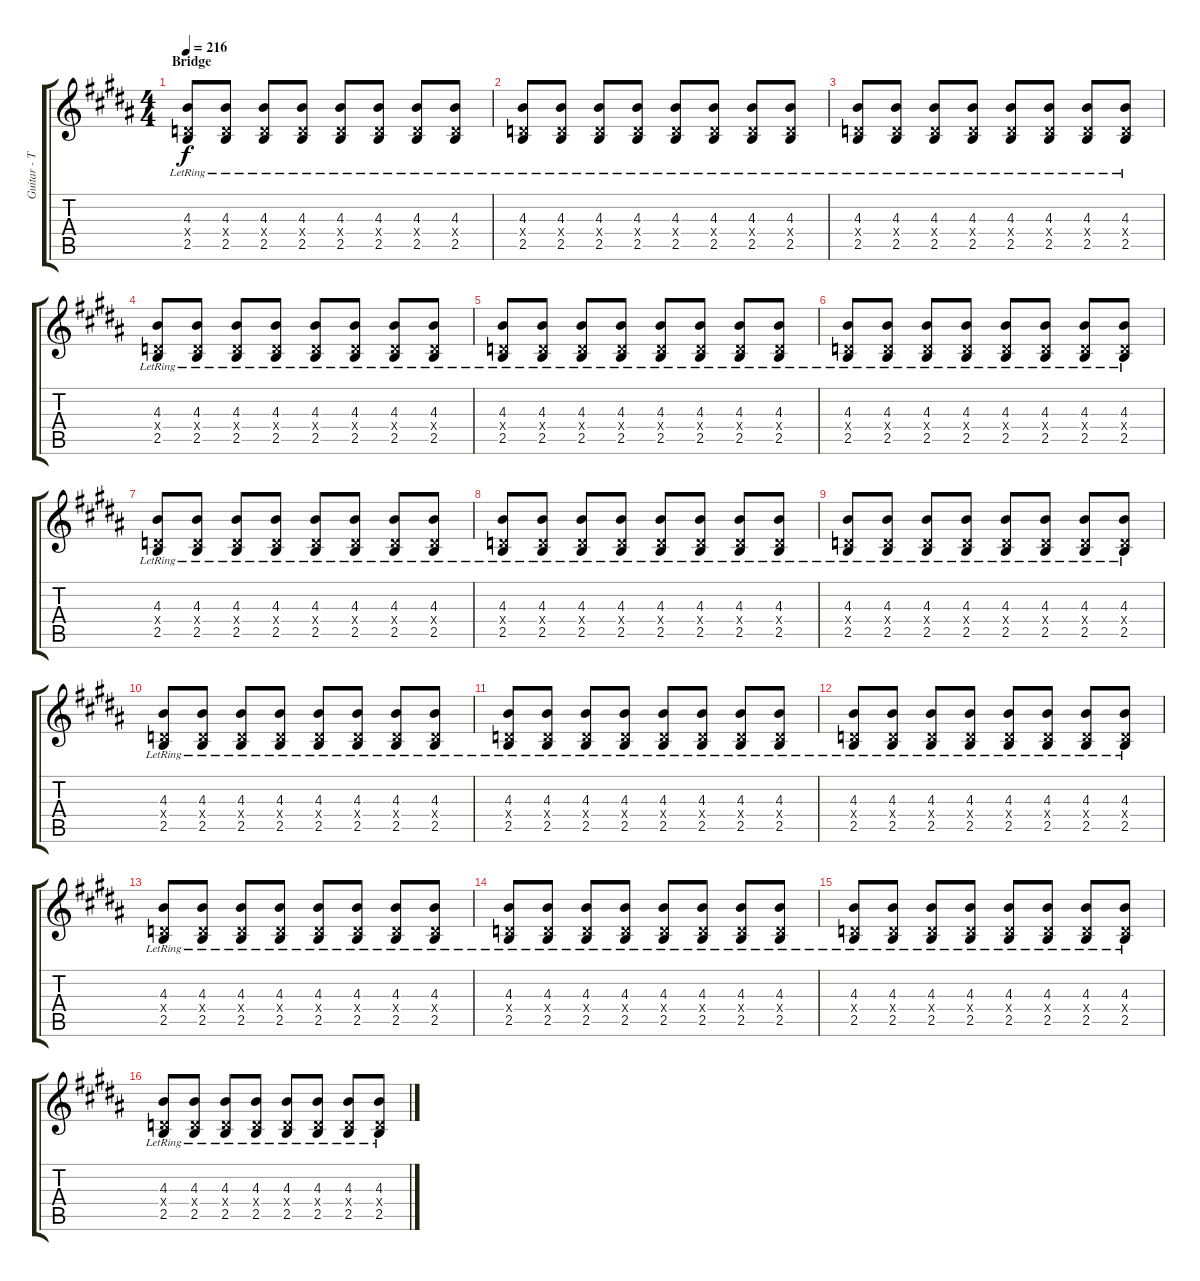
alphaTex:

\track ("Guitar - Tom DeLonge" "Guitar - T") {instrument overdrivenguitar}
\staff {score tabs}
\tuning (E4 B3 G3 D3 A2 E2) {hide}
\ts (4 4)
\section ("" "Bridge")
\tempo 216
\clef g2
\ks b
(4.3{lr} 0.4{x} 2.5{lr}).8{dy f} (4.3{lr} 0.4{x} 2.5{lr}).8 (4.3{lr} 0.4{x} 2.5{lr}).8 (4.3{lr} 0.4{x} 2.5{lr}).8 (4.3{lr} 0.4{x} 2.5{lr}).8 (4.3{lr} 0.4{x} 2.5{lr}).8 (4.3{lr} 0.4{x} 2.5{lr}).8 (4.3{lr} 0.4{x} 2.5{lr}).8 |
(4.3{lr} 0.4{x} 2.5{lr}).8 (4.3{lr} 0.4{x} 2.5{lr}).8 (4.3{lr} 0.4{x} 2.5{lr}).8 (4.3{lr} 0.4{x} 2.5{lr}).8 (4.3{lr} 0.4{x} 2.5{lr}).8 (4.3{lr} 0.4{x} 2.5{lr}).8 (4.3{lr} 0.4{x} 2.5{lr}).8 (4.3{lr} 0.4{x} 2.5{lr}).8 |
(4.3{lr} 0.4{x} 2.5{lr}).8 (4.3{lr} 0.4{x} 2.5{lr}).8 (4.3{lr} 0.4{x} 2.5{lr}).8 (4.3{lr} 0.4{x} 2.5{lr}).8 (4.3{lr} 0.4{x} 2.5{lr}).8 (4.3{lr} 0.4{x} 2.5{lr}).8 (4.3{lr} 0.4{x} 2.5{lr}).8 (4.3{lr} 0.4{x} 2.5{lr}).8 |
(4.3{lr} 0.4{x} 2.5{lr}).8 (4.3{lr} 0.4{x} 2.5{lr}).8 (4.3{lr} 0.4{x} 2.5{lr}).8 (4.3{lr} 0.4{x} 2.5{lr}).8 (4.3{lr} 0.4{x} 2.5{lr}).8 (4.3{lr} 0.4{x} 2.5{lr}).8 (4.3{lr} 0.4{x} 2.5{lr}).8 (4.3{lr} 0.4{x} 2.5{lr}).8 |
(4.3{lr} 0.4{x} 2.5{lr}).8 (4.3{lr} 0.4{x} 2.5{lr}).8 (4.3{lr} 0.4{x} 2.5{lr}).8 (4.3{lr} 0.4{x} 2.5{lr}).8 (4.3{lr} 0.4{x} 2.5{lr}).8 (4.3{lr} 0.4{x} 2.5{lr}).8 (4.3{lr} 0.4{x} 2.5{lr}).8 (4.3{lr} 0.4{x} 2.5{lr}).8 |
(4.3{lr} 0.4{x} 2.5{lr}).8 (4.3{lr} 0.4{x} 2.5{lr}).8 (4.3{lr} 0.4{x} 2.5{lr}).8 (4.3{lr} 0.4{x} 2.5{lr}).8 (4.3{lr} 0.4{x} 2.5{lr}).8 (4.3{lr} 0.4{x} 2.5{lr}).8 (4.3{lr} 0.4{x} 2.5{lr}).8 (4.3{lr} 0.4{x} 2.5{lr}).8 |
(4.3{lr} 0.4{x} 2.5{lr}).8 (4.3{lr} 0.4{x} 2.5{lr}).8 (4.3{lr} 0.4{x} 2.5{lr}).8 (4.3{lr} 0.4{x} 2.5{lr}).8 (4.3{lr} 0.4{x} 2.5{lr}).8 (4.3{lr} 0.4{x} 2.5{lr}).8 (4.3{lr} 0.4{x} 2.5{lr}).8 (4.3{lr} 0.4{x} 2.5{lr}).8 |
(4.3{lr} 0.4{x} 2.5{lr}).8 (4.3{lr} 0.4{x} 2.5{lr}).8 (4.3{lr} 0.4{x} 2.5{lr}).8 (4.3{lr} 0.4{x} 2.5{lr}).8 (4.3{lr} 0.4{x} 2.5{lr}).8 (4.3{lr} 0.4{x} 2.5{lr}).8 (4.3{lr} 0.4{x} 2.5{lr}).8 (4.3{lr} 0.4{x} 2.5{lr}).8 |
(4.3{lr} 0.4{x} 2.5{lr}).8{volume 13} (4.3{lr} 0.4{x} 2.5{lr}).8 (4.3{lr} 0.4{x} 2.5{lr}).8 (4.3{lr} 0.4{x} 2.5{lr}).8 (4.3{lr} 0.4{x} 2.5{lr}).8 (4.3{lr} 0.4{x} 2.5{lr}).8 (4.3{lr} 0.4{x} 2.5{lr}).8 (4.3{lr} 0.4{x} 2.5{lr}).8 |
(4.3{lr} 0.4{x} 2.5{lr}).8 (4.3{lr} 0.4{x} 2.5{lr}).8 (4.3{lr} 0.4{x} 2.5{lr}).8 (4.3{lr} 0.4{x} 2.5{lr}).8 (4.3{lr} 0.4{x} 2.5{lr}).8 (4.3{lr} 0.4{x} 2.5{lr}).8 (4.3{lr} 0.4{x} 2.5{lr}).8 (4.3{lr} 0.4{x} 2.5{lr}).8 |
(4.3{lr} 0.4{x} 2.5{lr}).8 (4.3{lr} 0.4{x} 2.5{lr}).8 (4.3{lr} 0.4{x} 2.5{lr}).8 (4.3{lr} 0.4{x} 2.5{lr}).8 (4.3{lr} 0.4{x} 2.5{lr}).8 (4.3{lr} 0.4{x} 2.5{lr}).8 (4.3{lr} 0.4{x} 2.5{lr}).8 (4.3{lr} 0.4{x} 2.5{lr}).8 |
(4.3{lr} 0.4{x} 2.5{lr}).8 (4.3{lr} 0.4{x} 2.5{lr}).8 (4.3{lr} 0.4{x} 2.5{lr}).8 (4.3{lr} 0.4{x} 2.5{lr}).8 (4.3{lr} 0.4{x} 2.5{lr}).8 (4.3{lr} 0.4{x} 2.5{lr}).8 (4.3{lr} 0.4{x} 2.5{lr}).8 (4.3{lr} 0.4{x} 2.5{lr}).8 |
(4.3{lr} 0.4{x} 2.5{lr}).8 (4.3{lr} 0.4{x} 2.5{lr}).8 (4.3{lr} 0.4{x} 2.5{lr}).8 (4.3{lr} 0.4{x} 2.5{lr}).8 (4.3{lr} 0.4{x} 2.5{lr}).8 (4.3{lr} 0.4{x} 2.5{lr}).8 (4.3{lr} 0.4{x} 2.5{lr}).8 (4.3{lr} 0.4{x} 2.5{lr}).8 |
(4.3{lr} 0.4{x} 2.5{lr}).8 (4.3{lr} 0.4{x} 2.5{lr}).8 (4.3{lr} 0.4{x} 2.5{lr}).8 (4.3{lr} 0.4{x} 2.5{lr}).8 (4.3{lr} 0.4{x} 2.5{lr}).8 (4.3{lr} 0.4{x} 2.5{lr}).8 (4.3{lr} 0.4{x} 2.5{lr}).8 (4.3{lr} 0.4{x} 2.5{lr}).8 |
(4.3{lr} 0.4{x} 2.5{lr}).8 (4.3{lr} 0.4{x} 2.5{lr}).8 (4.3{lr} 0.4{x} 2.5{lr}).8 (4.3{lr} 0.4{x} 2.5{lr}).8 (4.3{lr} 0.4{x} 2.5{lr}).8 (4.3{lr} 0.4{x} 2.5{lr}).8 (4.3{lr} 0.4{x} 2.5{lr}).8 (4.3{lr} 0.4{x} 2.5{lr}).8 |
(4.3{lr} 0.4{x} 2.5{lr}).8 (4.3{lr} 0.4{x} 2.5{lr}).8 (4.3{lr} 0.4{x} 2.5{lr}).8 (4.3{lr} 0.4{x} 2.5{lr}).8 (4.3{lr} 0.4{x} 2.5{lr}).8 (4.3{lr} 0.4{x} 2.5{lr}).8 (4.3{lr} 0.4{x} 2.5{lr}).8 (4.3{lr} 0.4{x} 2.5{lr}).8
